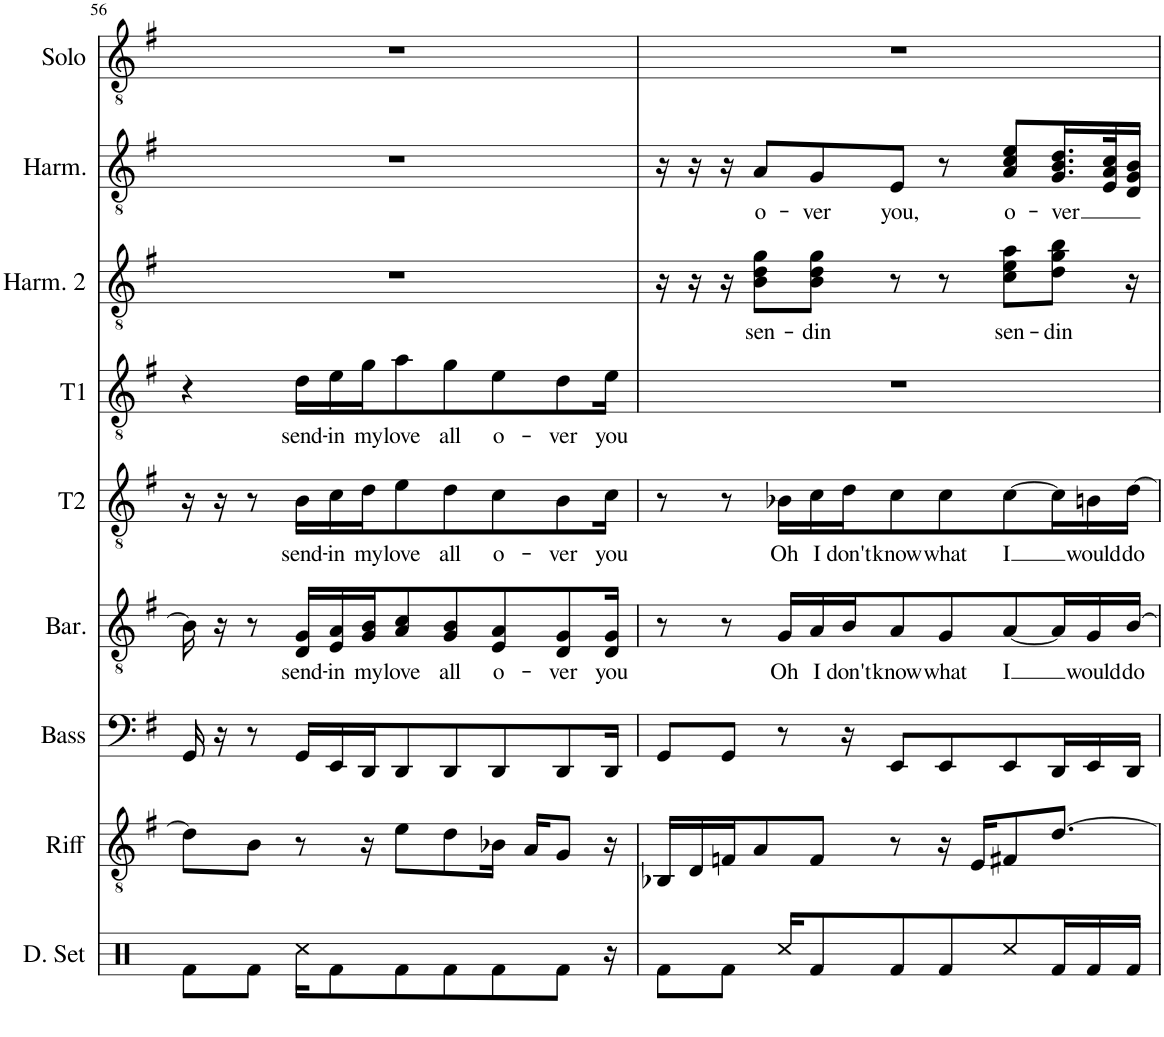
**kern	**kern	**kern	**kern	**text	**kern	**text	**kern	**text	**kern	**text	**kern	**text	**kern
*part9	*part8	*part7	*part6	*part6	*part5	*part5	*part4	*part4	*part3	*part3	*part2	*part2	*part1
*staff9	*staff8	*staff7	*staff6	*staff6	*staff5	*staff5	*staff4	*staff4	*staff3	*staff3	*staff2	*staff2	*staff1
*I"Drumset	*I"Riff	*I"Bass	*I"Baritone	*	*I"Tenor II	*	*I"Tenor I	*	*I"Harmony II	*	*I"Harmony I	*	*I"Solo
*I'D. Set	*I'Riff	*I'Bass	*I'Bar.	*	*I'T2	*	*I'T1	*	*I'Harm. 2	*	*I'Harm.	*	*I'Solo
!!LO:PB:g=z
*clefX	*clefGv2	*clefF4	*clefGv2	*	*clefGv2	*	*clefGv2	*	*clefGv2	*	*clefGv2	*	*clefGv2
*k[]	*k[f#]	*k[f#]	*k[f#]	*	*k[f#]	*	*k[f#]	*	*k[f#]	*	*k[f#]	*	*k[f#]
*M4/4	*M4/4	*M4/4	*M4/4	*	*M4/4	*	*M4/4	*	*M4/4	*	*M4/4	*	*M4/4
=56	=56	=56	=56	=56	=56	=56	=56	=56	=56	=56	=56	=56	=56
8Rf\L	8d\L]	16GG/	16B\]	.	16r	.	4r	.	1r	.	1r	.	1r
.	.	16r	16r	.	16r	.	.	.	.	.	.	.	.
8Rf\J	8B\J	8r	8r	.	8r	.	.	.	.	.	.	.	.
!	!	!	!	!LO:LY:b	!	!LO:LY:b	!	!LO:LY:b	!	!	!	!	!
16Rcc\KL	8r	16GG/LL	16D/ 16G/LL	send-	16B\LL	send-	16d\LL	send-	.	.	.	.	.
!	!	!	!	!LO:LY:b	!	!LO:LY:b	!	!LO:LY:b	!	!	!	!	!
8Rf\	.	16EE/	16E/ 16A/	-in	16c\	-in	16e\	-in	.	.	.	.	.
!	!	!	!	!LO:LY:b	!	!LO:LY:b	!	!LO:LY:b	!	!	!	!	!
.	16r	16DD/J	16G/ 16B/J	my	16d\J	my	16g\J	my	.	.	.	.	.
!	!	!	!	!LO:LY:b	!	!LO:LY:b	!	!LO:LY:b	!	!	!	!	!
8Rf\	8e\L	8DD/	8A/ 8c/	love	8e\	love	8a\	love	.	.	.	.	.
!	!	!	!	!LO:LY:b	!	!LO:LY:b	!	!LO:LY:b	!	!	!	!	!
8Rf\	8d\	8DD/	8G/ 8B/	all	8d\	all	8g\	all	.	.	.	.	.
!	!	!	!	!LO:LY:b	!	!LO:LY:b	!	!LO:LY:b	!	!	!	!	!
8Rf\	16B-X\Jk	8DD/	8E/ 8A/	o-	8c\	o-	8e\	o-	.	.	.	.	.
.	16A/KL	.	.	.	.	.	.	.	.	.	.	.	.
!	!	!	!	!LO:LY:b	!	!LO:LY:b	!	!LO:LY:b	!	!	!	!	!
8Rf\J	8G/J	8DD/	8D/ 8G/	-ver	8B\	-ver	8d\	-ver	.	.	.	.	.
!	!	!	!	!LO:LY:b	!	!LO:LY:b	!	!LO:LY:b	!	!	!	!	!
16r	16r	16DD/Jk	16D/ 16G/Jk	you	16c\Jk	you	16e\Jk	you	.	.	.	.	.
=57	=57	=57	=57	=57	=57	=57	=57	=57	=57	=57	=57	=57	=57
8Rf\L	16BB-X/LL	8GG/L	8r	.	8r	.	1r	.	16r	.	16r	.	1r
.	16D/	.	.	.	.	.	.	.	16r	.	16r	.	.
8Rf\J	16Fn/J	8GG/J	8r	.	8r	.	.	.	16r	.	16r	.	.
!	!	!	!	!	!	!	!	!	!	!LO:LY:b	!	!LO:LY:b	!
.	8A/	.	.	.	.	.	.	.	8B\ 8d\ 8g\L	sen-	8A/L	o-	.
!	!	!	!	!LO:LY:b	!	!LO:LY:b	!	!	!	!	!	!	!
16Rcc/KL	.	8r	16G/LL	Oh	16B-X\LL	Oh	.	.	.	.	.	.	.
!	!	!	!	!LO:LY:b	!	!LO:LY:b	!	!	!	!LO:LY:b	!	!LO:LY:b	!
8Rf/	8F/J	.	16A/	I	16c\	I	.	.	8B\ 8d\ 8g\J	-din	8G/	-ver	.
!	!	!	!	!LO:LY:b	!	!LO:LY:b	!	!	!	!	!	!	!
.	.	16r	16B/J	don't	16d\J	don't	.	.	.	.	.	.	.
!	!	!	!	!LO:LY:b	!	!LO:LY:b	!	!	!	!	!	!LO:LY:b	!
8Rf/	8r	8EE/L	8A/	know	8c\	know	.	.	8r	.	8E/J	you,	.
!	!	!	!	!LO:LY:b	!	!LO:LY:b	!	!	!	!	!	!	!
8Rf/	16r	8EE/	8G/	what	8c\	what	.	.	8r	.	8r	.	.
.	16E/KL	.	.	.	.	.	.	.	.	.	.	.	.
!	!	!	!	!LO:LY:b	!	!LO:LY:b	!	!	!	!LO:LY:b	!	!LO:LY:b	!
8Rcc/	8F#X/	8EE/	[8A/	I	[8c\	I	.	.	8c\ 8e\ 8a\L	sen-	8A/ 8c/ 8e/L	o-	.
!	!	!	!	!	!	!	!	!	!	!LO:LY:b	!	!LO:LY:b	!
16Rf/L	[8.d/J	16DD/L	16A/L]	.	16c\L]	.	.	.	8d\ 8g\ 8b\J	-din	16.G/ 16.B/ 16.d/L	-ver	.
!	!	!	!	!LO:LY:b	!	!LO:LY:b	!	!	!	!	!	!	!
16Rf/	.	16EE/	16G/	would	16Bn\	would	.	.	.	.	.	.	.
.	.	.	.	.	.	.	.	.	.	.	32E/ 32A/ 32c/K	.	.
!	!	!	!	!LO:LY:b	!	!LO:LY:b	!	!	!	!	!	!	!
16Rf/JJ	.	16DD/JJ	[16B/JJ	do	[16d\JJ	do	.	.	16r	.	16D/ 16G/ 16B/JJ	.	.
=	=	=	=	=	=	=	=	=	=	=	=	=	=
*-	*-	*-	*-	*-	*-	*-	*-	*-	*-	*-	*-	*-	*-
